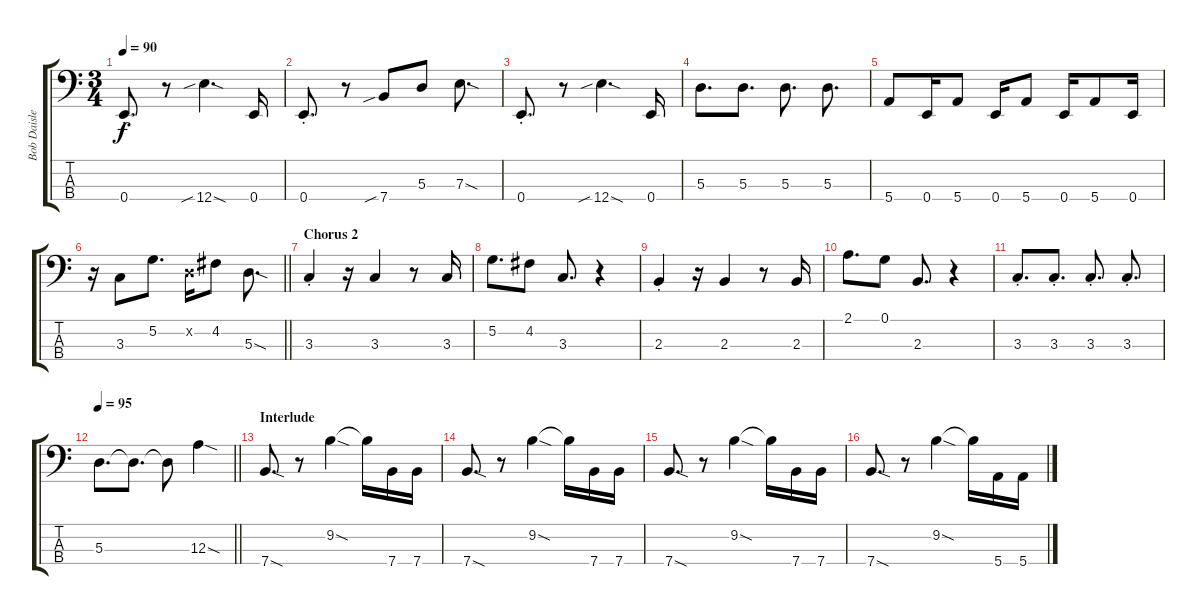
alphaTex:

\track ("Bob Daisley" "Bob Daisle") {instrument electricbasspick}
\staff {score tabs}
\tuning (G2 D2 A1 E1) {hide}
\ts (3 4)
\tempo 90
\clef f4
\ks c
0.4{st}.8{d dy f} r.8 12.4{sib sod}.4{d} 0.4.16 |
0.4{st}.8{d} r.8 7.4{sib}.8 5.3.8 7.3{sod}.8{d} |
0.4{st}.8{d} r.8 12.4{sib sod}.4{d} 0.4.16 |
5.3.8{d} 5.3.8{d} 5.3.8{d} 5.3.8{d} |
5.4.8 0.4.16 5.4.8 0.4.16 5.4.8 0.4.16 5.4.8 0.4.16 |
\barLineRight lightlight
r.16 3.3.8 5.2.8{d} 0.2{x}.16 4.2.8 5.3{sod}.8{d} |
\section ("" "Chorus 2")
3.3{st}.4 r.16 3.3.4 r.8 3.3.16 |
5.2.8{d} 4.2.8 3.3.8{d} r.4 |
2.3{st}.4 r.16 2.3.4 r.8 2.3.16 |
2.1.8{d} 0.1.8 2.3.8{d} r.4 |
3.3{st}.8{d} 3.3{st}.8{d} 3.3{st}.8{d} 3.3{st}.8{d} |
\tempo 95
\barLineRight lightlight
5.3.8{d} 5.3{t}.8{d} 5.3{t}.8 12.3{sod}.4 |
\section ("" "Interlude")
7.4{sod}.8{d} r.8 9.2{sod}.4 9.2{t}.16 7.4.16 7.4.16 |
7.4{sod}.8{d} r.8 9.2{sod}.4 9.2{t}.16 7.4.16 7.4.16 |
7.4{sod}.8{d} r.8 9.2{sod}.4 9.2{t}.16 7.4.16 7.4.16 |
7.4{sod}.8{d} r.8 9.2{sod}.4 9.2{t}.16 5.4.16 5.4.16
